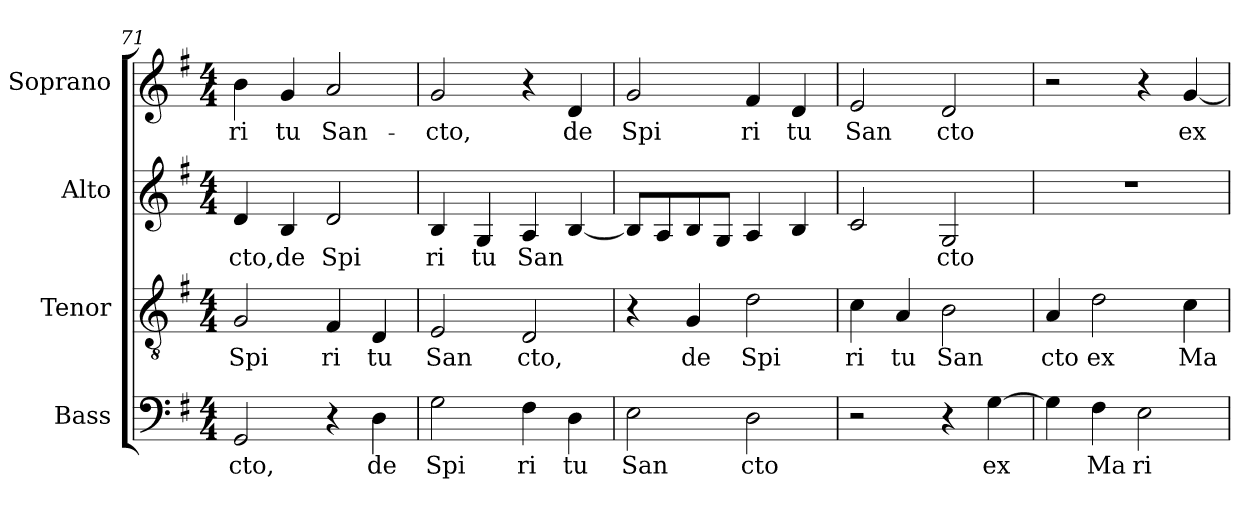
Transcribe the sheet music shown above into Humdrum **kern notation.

**kern	**text	**kern	**text	**kern	**text	**kern	**text
*part4	*part4	*part3	*part3	*part2	*part2	*part1	*part1
*staff4	*staff4	*staff3	*staff3	*staff2	*staff2	*staff1	*staff1
*I"Bass	*	*I"Tenor	*	*I"Alto	*	*I"Soprano	*
*I'B.	*	*I'T.	*	*I'A.	*	*I'S.	*
*clefF4	*	*clefGv2	*	*clefG2	*	*clefG2	*
*	*	*ITrd7c12	*	*	*	*	*
*k[f#]	*	*k[f#]	*	*k[f#]	*	*k[f#]	*
*G:	*	*G:	*	*G:	*	*G:	*
*M4/4	*	*M4/4	*	*M4/4	*	*M4/4	*
=71	=71	=71	=71	=71	=71	=71	=71
!	!LO:LY:b:color=#000000	!	!	!	!	!	!
!	!	!	!LO:LY:b:color=#000000	!	!	!	!
!	!	!	!	!	!LO:LY:b:color=#000000	!	!
!	!	!	!	!	!	!	!LO:LY:b:color=#000000
2GGi/	cto,	2GGi/	Spi	4di/	cto,	4bi\	ri
!	!	!	!	!	!LO:LY:b:color=#000000	!	!
!	!	!	!	!	!	!	!LO:LY:b:color=#000000
.	.	.	.	4Bi/	de	4gi/	tu
!	!	!	!LO:LY:b:color=#000000	!	!	!	!
!	!	!	!	!	!LO:LY:b:color=#000000	!	!
!	!	!	!	!	!	!	!LO:LY:b:color=#000000
4r	.	4FF#i/	ri	2di/	Spi	2ai/	San-
!	!LO:LY:b:color=#000000	!	!	!	!	!	!
!	!	!	!LO:LY:b:color=#000000	!	!	!	!
4Di\	de	4DDi/	tu	.	.	.	.
=72	=72	=72	=72	=72	=72	=72	=72
!	!LO:LY:b:color=#000000	!	!	!	!	!	!
!	!	!	!LO:LY:b:color=#000000	!	!	!	!
!	!	!	!	!	!LO:LY:b:color=#000000	!	!
!	!	!	!	!	!	!	!LO:LY:b:color=#000000
2Gi\	Spi	2EEi/	San	4Bi/	ri	2gi/	-cto,
!	!	!	!	!	!LO:LY:b:color=#000000	!	!
.	.	.	.	4Gi/	tu	.	.
!	!LO:LY:b:color=#000000	!	!	!	!	!	!
!	!	!	!LO:LY:b:color=#000000	!	!	!	!
!	!	!	!	!	!LO:LY:b:color=#000000	!	!
4F#i\	ri	2DDi/	cto,	4Ai/	San	4r	.
!	!LO:LY:b:color=#000000	!	!	!	!	!	!
!	!	!	!	!	!	!	!LO:LY:b:color=#000000
4Di\	tu	.	.	[4Bi/	.	4di/	de
!!LO:PB:g=z
=73	=73	=73	=73	=73	=73	=73	=73
!	!LO:LY:b:color=#000000	!	!	!	!	!	!
!	!	!	!	!	!	!	!LO:LY:b:color=#000000
2Ei\	San	4r	.	8Bi/L]	.	2gi/	Spi
.	.	.	.	8Ai/	.	.	.
!	!	!	!LO:LY:b:color=#000000	!	!	!	!
.	.	4GGi/	de	8Bi/	.	.	.
.	.	.	.	8Gi/J	.	.	.
!	!LO:LY:b:color=#000000	!	!	!	!	!	!
!	!	!	!LO:LY:b:color=#000000	!	!	!	!
!	!	!	!	!	!	!	!LO:LY:b:color=#000000
2Di\	cto	2Di\	Spi	4Ai/	.	4f#i/	ri
!	!	!	!	!	!	!	!LO:LY:b:color=#000000
.	.	.	.	4Bi/	.	4di/	tu
=74	=74	=74	=74	=74	=74	=74	=74
!	!	!	!LO:LY:b:color=#000000	!	!	!	!
!	!	!	!	!	!	!	!LO:LY:b:color=#000000
2r	.	4Ci\	ri	2ci/	.	2ei/	San
!	!	!	!LO:LY:b:color=#000000	!	!	!	!
.	.	4AAi/	tu	.	.	.	.
!	!	!	!LO:LY:b:color=#000000	!	!	!	!
!	!	!	!	!	!LO:LY:b:color=#000000	!	!
!	!	!	!	!	!	!	!LO:LY:b:color=#000000
4r	.	2BBi\	San	2Gi/	cto	2di/	cto
!	!LO:LY:b:color=#000000	!	!	!	!	!	!
[4Gi\	ex	.	.	.	.	.	.
=75	=75	=75	=75	=75	=75	=75	=75
!	!	!	!LO:LY:b:color=#000000	!	!	!	!
4Gi\]	.	4AAi/	cto	1r	.	2r	.
!	!LO:LY:b:color=#000000	!	!	!	!	!	!
!	!	!	!LO:LY:b:color=#000000	!	!	!	!
4F#i\	Ma	2Di\	ex	.	.	.	.
!	!LO:LY:b:color=#000000	!	!	!	!	!	!
2Ei\	ri	.	.	.	.	4r	.
!	!	!	!LO:LY:b:color=#000000	!	!	!	!
!	!	!	!	!	!	!	!LO:LY:b:color=#000000
.	.	4Ci\	Ma	.	.	[4gi/	ex
=	=	=	=	=	=	=	=
*-	*-	*-	*-	*-	*-	*-	*-
